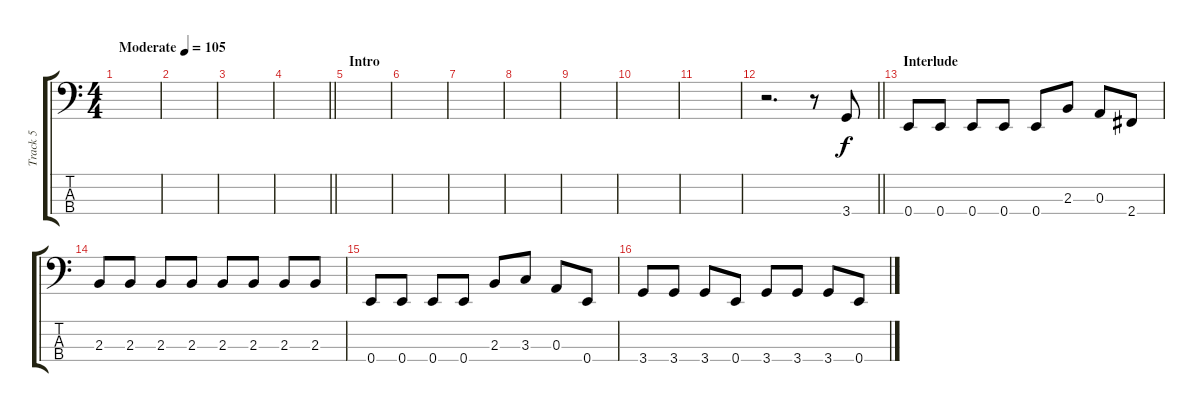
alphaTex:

\track ("Track 5" "Track 5") {instrument electricbassfinger}
\staff {score tabs}
\tuning (G2 D2 A1 E1) {hide}
\ts (4 4)
\tempo (105 "Moderate")
\clef f4
\ks c
|
|
|
\barLineRight lightlight
|
\section ("" "Intro")
|
|
|
|
|
|
|
\barLineRight lightlight
r.2{d} r.8 3.4.8 |
\section ("" "Interlude")
0.4.8 0.4.8 0.4.8 0.4.8 0.4.8 2.3.8 0.3.8 2.4.8 |
2.3.8 2.3.8 2.3.8 2.3.8 2.3.8 2.3.8 2.3.8 2.3.8 |
0.4.8 0.4.8 0.4.8 0.4.8 2.3.8 3.3.8 0.3.8 0.4.8 |
3.4.8 3.4.8 3.4.8 0.4.8 3.4.8 3.4.8 3.4.8 0.4.8
